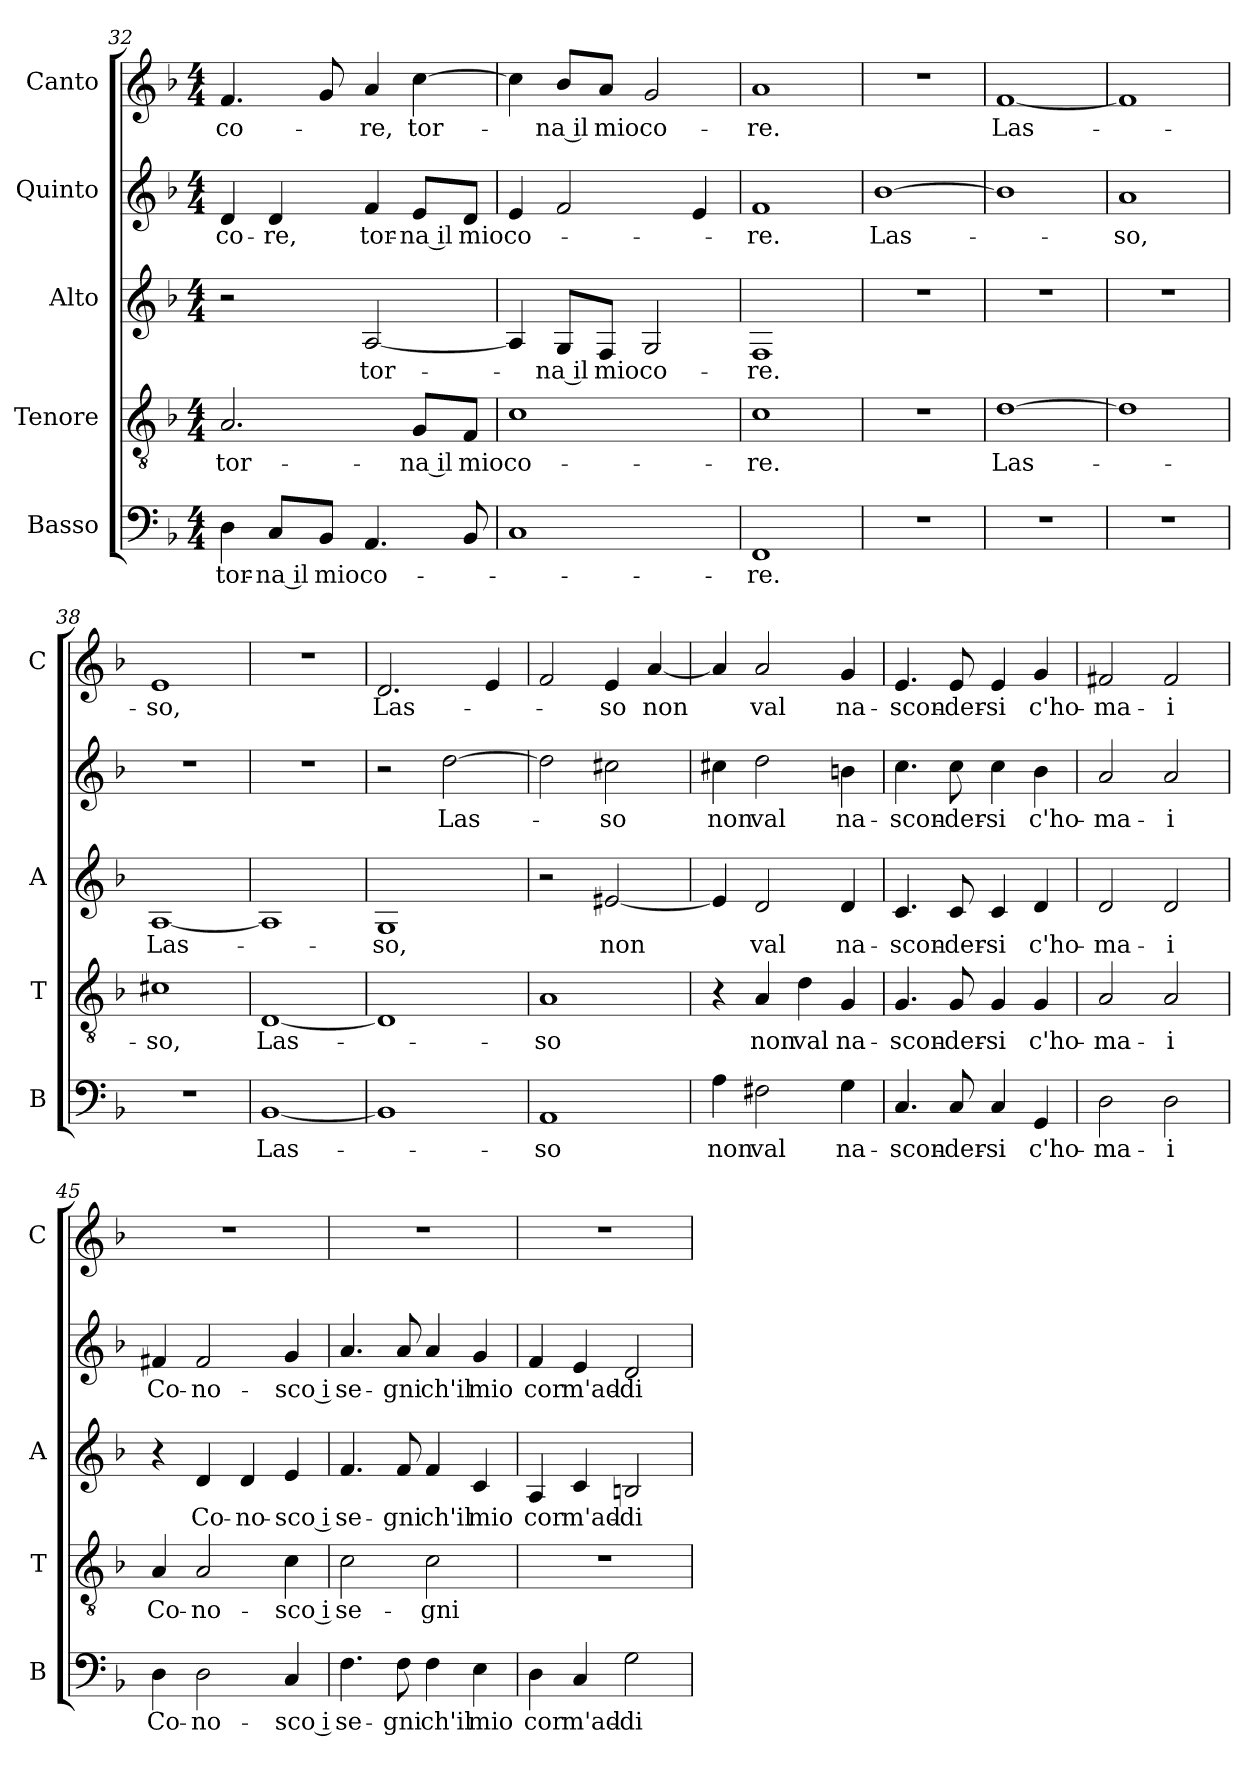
**kern	**text	**kern	**text	**kern	**text	**kern	**text	**kern	**text
*part5	*part5	*part4	*part4	*part3	*part3	*part2	*part2	*part1	*part1
*staff5	*staff5	*staff4	*staff4	*staff3	*staff3	*staff2	*staff2	*staff1	*staff1
*I"Basso	*	*I"Tenore	*	*I"Alto	*	*I"Quinto	*	*I"Canto	*
*I'B	*	*I'T	*	*I'A	*	*	*	*I'C	*
!!LO:PB:g=z
*clefF4	*	*clefGv2	*	*clefG2	*	*clefG2	*	*clefG2	*
*k[b-]	*	*k[b-]	*	*k[b-]	*	*k[b-]	*	*k[b-]	*
*F:	*	*F:	*	*F:	*	*F:	*	*F:	*
*M4/4	*	*M4/4	*	*M4/4	*	*M4/4	*	*M4/4	*
=32	=32	=32	=32	=32	=32	=32	=32	=32	=32
!	!LO:LY:b	!	!LO:LY:b	!	!	!	!LO:LY:b	!	!LO:LY:b
4D\	tor-	2.A/	tor-	2r	.	4d/	co-	4.f/	co-
!	!LO:LY:b	!	!	!	!	!	!LO:LY:b	!	!
8C/L	-na il	.	.	.	.	4d/	-re,	.	.
!	!LO:LY:b	!	!	!	!	!	!	!	!
8BB-/J	mio	.	.	.	.	.	.	8g/	.
!	!LO:LY:b	!	!	!	!LO:LY:b	!	!LO:LY:b	!	!LO:LY:b
4.AA/	co-	.	.	[2A/	tor-	4f/	tor-	4a/	-re,
!	!	!	!LO:LY:b	!	!	!	!LO:LY:b	!	!LO:LY:b
.	.	8G/L	-na il	.	.	8e/L	-na il	[4cc\	tor-
!	!	!	!LO:LY:b	!	!	!	!LO:LY:b	!	!
8BB-/	.	8F/J	mio	.	.	8d/J	mio	.	.
=33	=33	=33	=33	=33	=33	=33	=33	=33	=33
!	!	!	!LO:LY:b	!	!	!	!LO:LY:b	!	!
1C	.	1c	co-	4A/]	.	4e/	co-	4cc\]	.
!	!	!	!	!	!LO:LY:b	!	!	!	!LO:LY:b
.	.	.	.	8G/L	-na il	2f/	.	8b-/L	-na il
!	!	!	!	!	!LO:LY:b	!	!	!	!LO:LY:b
.	.	.	.	8F/J	mio	.	.	8a/J	mio
!	!	!	!	!	!LO:LY:b	!	!	!	!LO:LY:b
.	.	.	.	2G/	co-	.	.	2g/	co-
.	.	.	.	.	.	4e/	.	.	.
=34	=34	=34	=34	=34	=34	=34	=34	=34	=34
!	!LO:LY:b	!	!LO:LY:b	!	!LO:LY:b	!	!LO:LY:b	!	!LO:LY:b
1FF	-re.	1c	-re.	1F	-re.	1f	-re.	1a	-re.
=35	=35	=35	=35	=35	=35	=35	=35	=35	=35
!	!	!	!	!	!	!	!LO:LY:b	!	!
1r	.	1r	.	1r	.	[1b-	Las-	1r	.
=36	=36	=36	=36	=36	=36	=36	=36	=36	=36
!	!	!	!LO:LY:b	!	!	!	!	!	!LO:LY:b
1r	.	[1d	Las-	1r	.	1b-]	.	[1f	Las-
=37	=37	=37	=37	=37	=37	=37	=37	=37	=37
!	!	!	!	!	!	!	!LO:LY:b	!	!
1r	.	1d]	.	1r	.	1a	-so,	1f]	.
=38	=38	=38	=38	=38	=38	=38	=38	=38	=38
!	!	!	!LO:LY:b	!	!LO:LY:b	!	!	!	!LO:LY:b
1r	.	1c#X	-so,	[1A	Las-	1r	.	1e	-so,
=39	=39	=39	=39	=39	=39	=39	=39	=39	=39
!	!LO:LY:b	!	!LO:LY:b	!	!	!	!	!	!
[1BB-	Las-	[1D	Las-	1A]	.	1r	.	1r	.
=40	=40	=40	=40	=40	=40	=40	=40	=40	=40
!	!	!	!	!	!LO:LY:b	!	!	!	!LO:LY:b
1BB-]	.	1D]	.	1G	-so,	2r	.	2.d/	Las-
!	!	!	!	!	!	!	!LO:LY:b	!	!
.	.	.	.	.	.	[2dd\	Las-	.	.
.	.	.	.	.	.	.	.	4e/	.
!!LO:LB:g=z
=41	=41	=41	=41	=41	=41	=41	=41	=41	=41
!	!LO:LY:b	!	!LO:LY:b	!	!	!	!	!	!
1AA	-so	1A	-so	2r	.	2dd\]	.	2f/	.
!	!	!	!	!	!LO:LY:b	!	!LO:LY:b	!	!LO:LY:b
.	.	.	.	[2e#X/	non	2cc#X\	-so	4e/	-so
!	!	!	!	!	!	!	!	!	!LO:LY:b
.	.	.	.	.	.	.	.	[4a/	non
=42	=42	=42	=42	=42	=42	=42	=42	=42	=42
!	!LO:LY:b	!	!	!	!	!	!LO:LY:b	!	!
4A\	non	4r	.	4e#/]	.	4cc#X\	non	4a/]	.
!	!LO:LY:b	!	!LO:LY:b	!	!LO:LY:b	!	!LO:LY:b	!	!LO:LY:b
2F#X\	val	4A/	non	2d/	val	2dd\	val	2a/	val
!	!	!	!LO:LY:b	!	!	!	!	!	!
.	.	4d\	val	.	.	.	.	.	.
!	!LO:LY:b	!	!LO:LY:b	!	!LO:LY:b	!	!LO:LY:b	!	!LO:LY:b
4G\	na-	4G/	na-	4d/	na-	4bn\	na-	4g/	na-
=43	=43	=43	=43	=43	=43	=43	=43	=43	=43
!	!LO:LY:b	!	!LO:LY:b	!	!LO:LY:b	!	!LO:LY:b	!	!LO:LY:b
4.C/	-scon-	4.G/	-scon-	4.c/	-scon-	4.cc\	-scon-	4.e/	-scon-
!	!LO:LY:b	!	!LO:LY:b	!	!LO:LY:b	!	!LO:LY:b	!	!LO:LY:b
8C/	-der-	8G/	-der-	8c/	-der-	8cc\	-der-	8e/	-der-
!	!LO:LY:b	!	!LO:LY:b	!	!LO:LY:b	!	!LO:LY:b	!	!LO:LY:b
4C/	-si	4G/	-si	4c/	-si	4cc\	-si	4e/	-si
!	!LO:LY:b	!	!LO:LY:b	!	!LO:LY:b	!	!LO:LY:b	!	!LO:LY:b
4GG/	c'ho-	4G/	c'ho-	4d/	c'ho-	4b-\	c'ho-	4g/	c'ho-
=44	=44	=44	=44	=44	=44	=44	=44	=44	=44
!	!LO:LY:b	!	!LO:LY:b	!	!LO:LY:b	!	!LO:LY:b	!	!LO:LY:b
2D\	-ma-	2A/	-ma-	2d/	-ma-	2a/	-ma-	2f#X/	-ma-
!	!LO:LY:b	!	!LO:LY:b	!	!LO:LY:b	!	!LO:LY:b	!	!LO:LY:b
2D\	-i	2A/	-i	2d/	-i	2a/	-i	2f#/	-i
=45	=45	=45	=45	=45	=45	=45	=45	=45	=45
!	!LO:LY:b	!	!LO:LY:b	!	!	!	!LO:LY:b	!	!
4D\	Co-	4A/	Co-	4r	.	4f#X/	Co-	1r	.
!	!LO:LY:b	!	!LO:LY:b	!	!LO:LY:b	!	!LO:LY:b	!	!
2D\	-no-	2A/	-no-	4d/	Co-	2f#/	-no-	.	.
!	!	!	!	!	!LO:LY:b	!	!	!	!
.	.	.	.	4d/	-no-	.	.	.	.
!	!LO:LY:b	!	!LO:LY:b	!	!LO:LY:b	!	!LO:LY:b	!	!
4C/	-sco i	4c\	-sco i	4e/	-sco i	4g/	-sco i	.	.
=46	=46	=46	=46	=46	=46	=46	=46	=46	=46
!	!LO:LY:b	!	!LO:LY:b	!	!LO:LY:b	!	!LO:LY:b	!	!
4.F\	se-	2c\	se-	4.f/	se-	4.a/	se-	1r	.
!	!LO:LY:b	!	!	!	!LO:LY:b	!	!LO:LY:b	!	!
8F\	-gni	.	.	8f/	-gni	8a/	-gni	.	.
!	!LO:LY:b	!	!LO:LY:b	!	!LO:LY:b	!	!LO:LY:b	!	!
4F\	ch'il	2c\	-gni	4f/	ch'il	4a/	ch'il	.	.
!	!LO:LY:b	!	!	!	!LO:LY:b	!	!LO:LY:b	!	!
4E\	mio	.	.	4c/	mio	4g/	mio	.	.
=47	=47	=47	=47	=47	=47	=47	=47	=47	=47
!	!LO:LY:b	!	!	!	!LO:LY:b	!	!LO:LY:b	!	!
4D\	cor	1r	.	4A/	cor	4f/	cor	1r	.
!	!LO:LY:b	!	!	!	!LO:LY:b	!	!LO:LY:b	!	!
4C/	m'ad-	.	.	4c/	m'ad-	4e/	m'ad-	.	.
!	!LO:LY:b	!	!	!	!LO:LY:b	!	!LO:LY:b	!	!
2G\	-di-	.	.	2Bn/	-di-	2d/	-di-	.	.
=	=	=	=	=	=	=	=	=	=
*-	*-	*-	*-	*-	*-	*-	*-	*-	*-
